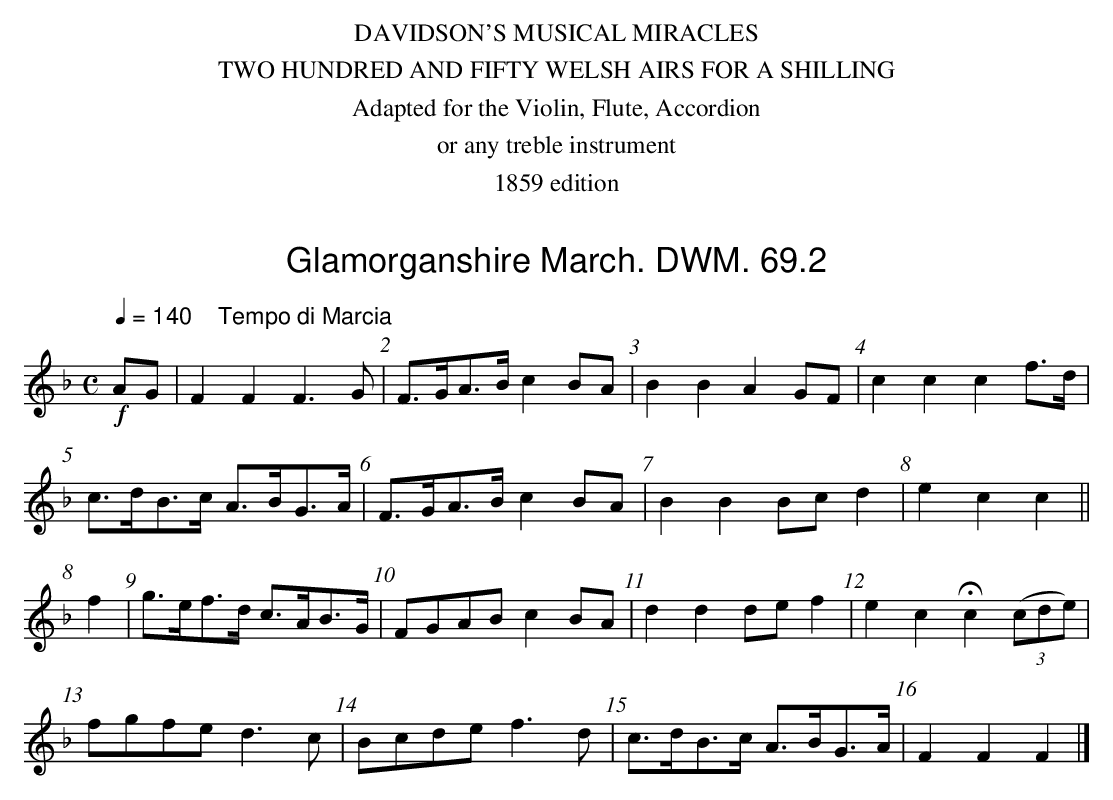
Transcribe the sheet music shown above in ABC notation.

X:1
T:Glamorganshire March. DWM. 69.2
M:C
L:1/8
Q:1/4=140 "    Tempo di Marcia"
K:F
!f!AG|F2F2F3G|F>GA>B c2 BA|B2B2A2 GF|c2c2c2 f>d|
c>dB>c A>BG>A|F>GA>B c2 BA|B2B2 Bc d2|e2c2c2||
f2|g>ef>d c>AB>G|FGAB c2 BA|d2d2 de f2|e2c2Hc2 (3(cde)|
fgfe d3c|Bcde f3d|c>dB>c A>BG>A|F2F2F2|]
